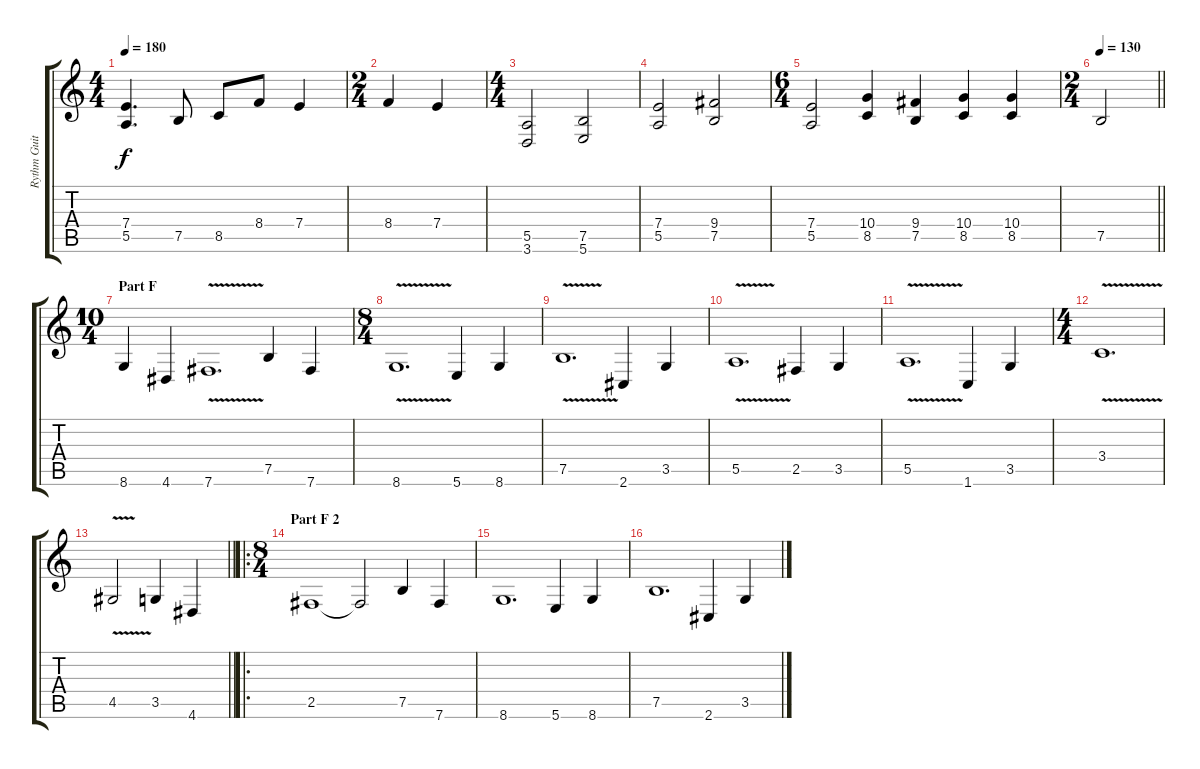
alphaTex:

\track ("Rythm Guitar" "Rythm Guit") {instrument distortionguitar}
\staff {score tabs}
\tuning (B3 Gb3 D3 A2 E2 B1) {hide}
\ts (4 4)
\tempo 180
\clef g2
\ks c
(7.4 5.5).4{d dy f} 7.5.8 8.5.8 8.4.8 7.4.4 |
\ts (2 4)
8.4.4 7.4.4 |
\ts (4 4)
(5.5 3.6).2 (7.5 5.6).2 |
(7.4 5.5).2 (9.4 7.5).2 |
\ts (6 4)
(7.4 5.5).2 (10.4 8.5).4 (9.4 7.5).4 (10.4 8.5).4 (10.4 8.5).4 |
\ts (2 4)
\tempo 130
\barLineRight lightlight
7.5.2 |
\ts (10 4)
\section ("" "Part F")
8.6.4 4.6.4 7.6{v}.1{d} 7.5.4 7.6.4 |
\ts (8 4)
8.6{v}.1{d} 5.6.4 8.6.4 |
7.5{v}.1{d} 2.6.4 3.5.4 |
5.5{v}.1{d} 2.5.4 3.5.4 |
5.5{v}.1{d} 1.6.4 3.5.4 |
\ts (4 4)
3.4{v}.1{d} |
\barLineRight lightlight
4.5{v}.2 3.5.4 4.6.4 |
\ro
\ts (8 4)
\section ("" "Part F 2")
2.5.1 2.5{t}.2 7.5.4 7.6.4 |
8.6.1{d} 5.6.4 8.6.4 |
7.5.1{d} 2.6.4 3.5.4
